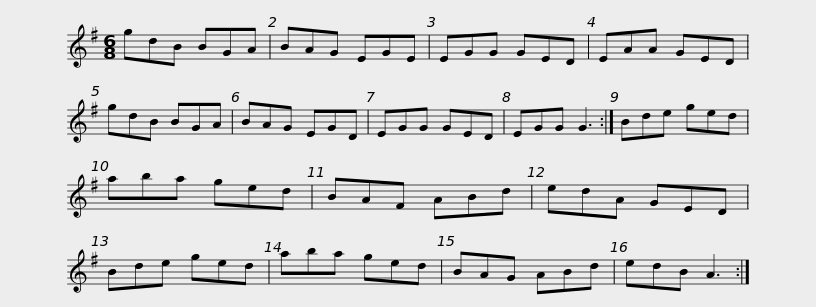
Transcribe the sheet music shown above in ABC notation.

X:1
L:1/8
M:6/8
I:linebreak $
K:G
V:1 treble
V:1
 gdB BGA | BAG EGE | EGG GED | EAA GED | gdB BGA | %5
 BAG EGD | EGG GED |$ EGG G3 :| Bde ged | aba ged | %10
 BAF ABd | edA GED | Bde ged | aba ged |$ BAG ABd | %15
 edB A3 :| %16
